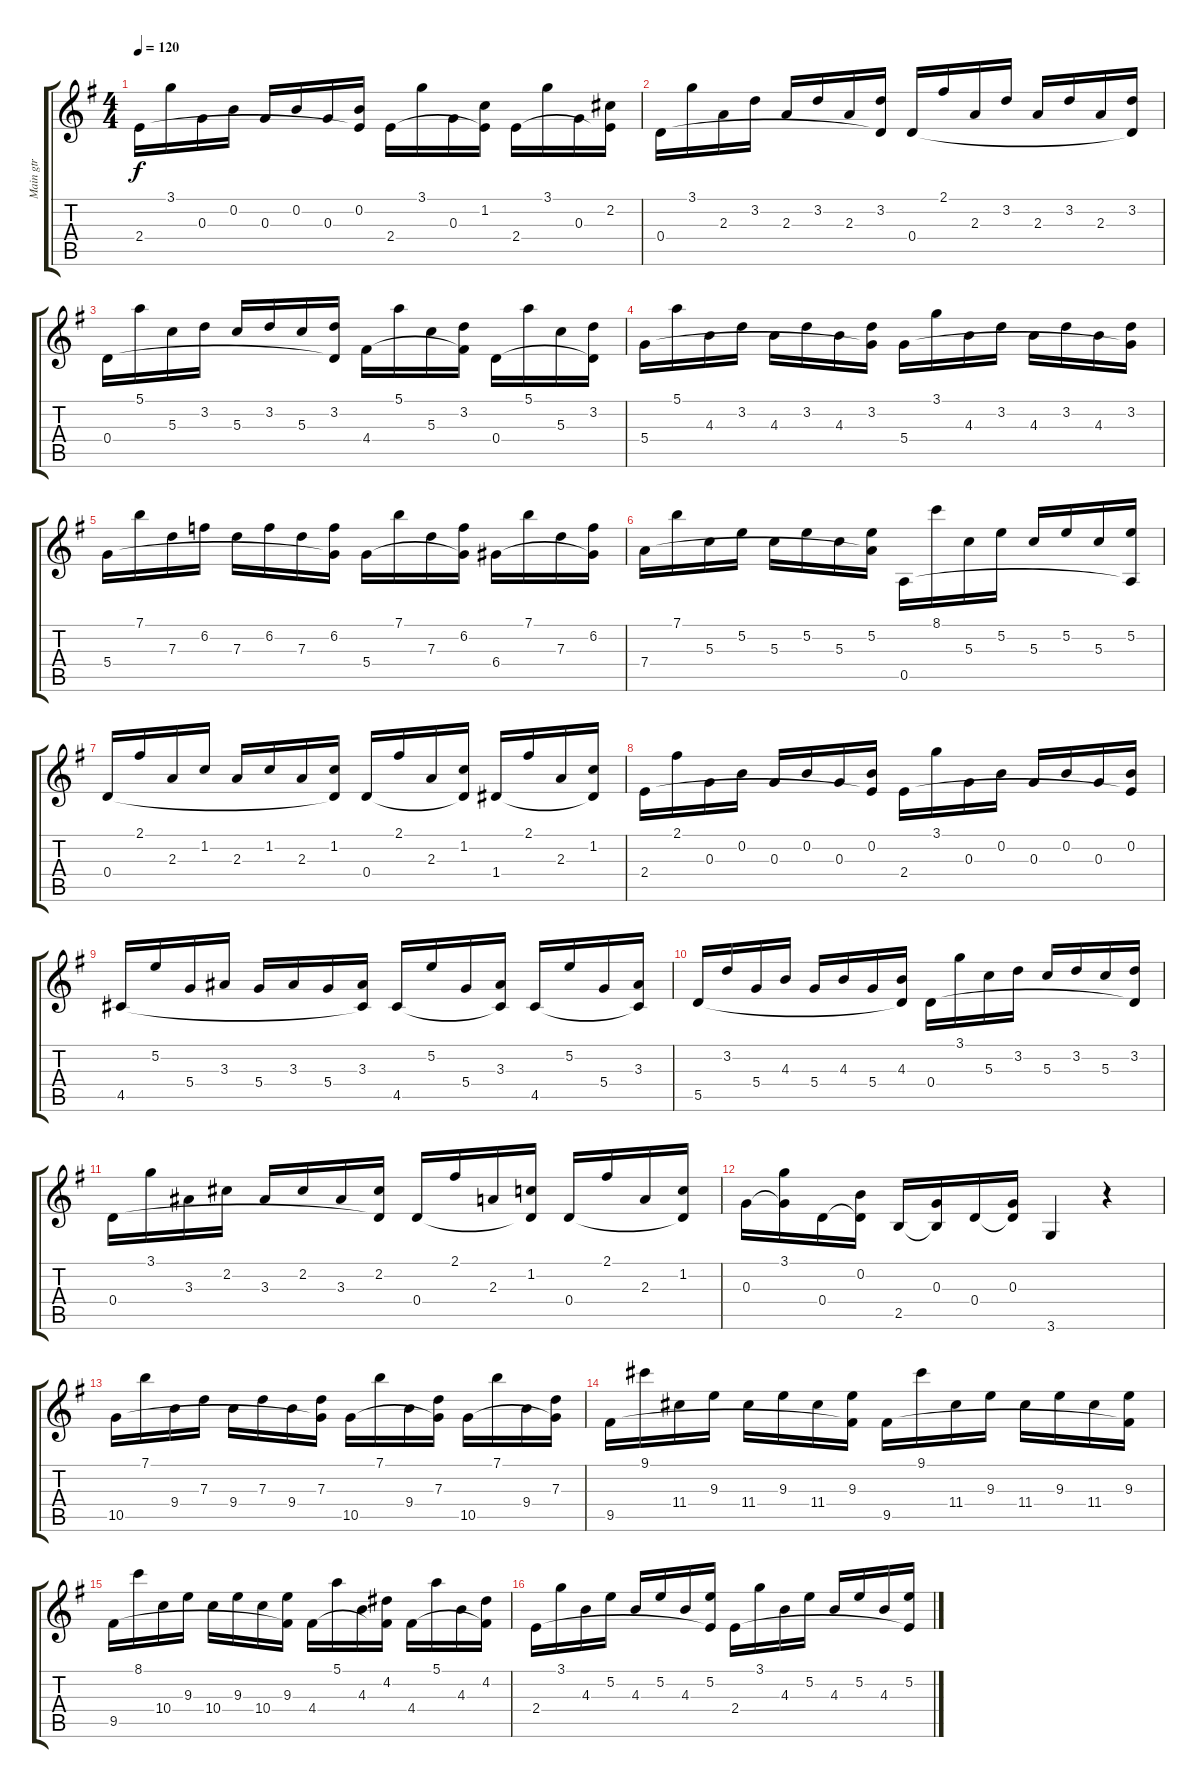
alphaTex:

\track ("Main gtr" "Main gtr") {instrument acousticguitarnylon}
\staff {score tabs}
\tuning (E4 B3 G3 D3 A2 E2) {hide}
\ts (4 4)
\tempo 120
\clef g2
\ks g
2.4.16{dy f} 3.1.16 0.3.16 0.2.16 0.3.16 0.2.16 0.3.16 (0.2 2.4{t}).16 2.4.16 3.1.16 0.3.16 (1.2 2.4{t}).16 2.4.16 3.1.16 0.3.16 (2.2 2.4{t}).16 |
0.4.16 3.1.16 2.3.16 3.2.16 2.3.16 3.2.16 2.3.16 (3.2 0.4{t}).16 0.4.16 2.1.16 2.3.16 3.2.16 2.3.16 3.2.16 2.3.16 (3.2 0.4{t}).16 |
0.4.16 5.1.16 5.3.16 3.2.16 5.3.16 3.2.16 5.3.16 (3.2 0.4{t}).16 4.4.16 5.1.16 5.3.16 (3.2 4.4{t}).16 0.4.16 5.1.16 5.3.16 (3.2 0.4{t}).16 |
5.4.16 5.1.16 4.3.16 3.2.16 4.3.16 3.2.16 4.3.16 (3.2 5.4{t}).16 5.4.16 3.1.16 4.3.16 3.2.16 4.3.16 3.2.16 4.3.16 (3.2 5.4{t}).16 |
5.4.16 7.1.16 7.3.16 6.2.16 7.3.16 6.2.16 7.3.16 (6.2 5.4{t}).16 5.4.16 7.1.16 7.3.16 (6.2 5.4{t}).16 6.4.16 7.1.16 7.3.16 (6.2 6.4{t}).16 |
7.4.16 7.1.16 5.3.16 5.2.16 5.3.16 5.2.16 5.3.16 (5.2 7.4{t}).16 0.5.16 8.1.16 5.3.16 5.2.16 5.3.16 5.2.16 5.3.16 (5.2 0.5{t}).16 |
0.4.16 2.1.16 2.3.16 1.2.16 2.3.16 1.2.16 2.3.16 (1.2 0.4{t}).16 0.4.16 2.1.16 2.3.16 (1.2 0.4{t}).16 1.4.16 2.1.16 2.3.16 (1.2 1.4{t}).16 |
2.4.16 2.1.16 0.3.16 0.2.16 0.3.16 0.2.16 0.3.16 (0.2 2.4{t}).16 2.4.16 3.1.16 0.3.16 0.2.16 0.3.16 0.2.16 0.3.16 (0.2 2.4{t}).16 |
4.5.16 5.2.16 5.4.16 3.3.16 5.4.16 3.3.16 5.4.16 (3.3 4.5{t}).16 4.5.16 5.2.16 5.4.16 (3.3 4.5{t}).16 4.5.16 5.2.16 5.4.16 (3.3 4.5{t}).16 |
5.5.16 3.2.16 5.4.16 4.3.16 5.4.16 4.3.16 5.4.16 (4.3 5.5{t}).16 0.4.16 3.1.16 5.3.16 3.2.16 5.3.16 3.2.16 5.3.16 (3.2 0.4{t}).16 |
0.4.16 3.1.16 3.3.16 2.2.16 3.3.16 2.2.16 3.3.16 (2.2 0.4{t}).16 0.4.16 2.1.16 2.3.16 (1.2 0.4{t}).16 0.4.16 2.1.16 2.3.16 (1.2 0.4{t}).16 |
0.3.16 (3.1 0.3{t}).16 0.4.16 (0.2 0.4{t}).16 2.5.16 (0.3 2.5{t}).16 0.4.16 (0.3 0.4{t}).16 3.6.4 r.4 |
10.5.16 7.1.16 9.4.16 7.3.16 9.4.16 7.3.16 9.4.16 (7.3 10.5{t}).16 10.5.16 7.1.16 9.4.16 (7.3 10.5{t}).16 10.5.16 7.1.16 9.4.16 (7.3 10.5{t}).16 |
9.5.16 9.1.16 11.4.16 9.3.16 11.4.16 9.3.16 11.4.16 (9.3 9.5{t}).16 9.5.16 9.1.16 11.4.16 9.3.16 11.4.16 9.3.16 11.4.16 (9.3 9.5{t}).16 |
9.5.16 8.1.16 10.4.16 9.3.16 10.4.16 9.3.16 10.4.16 (9.3 9.5{t}).16 4.4.16 5.1.16 4.3.16 (4.2 4.4{t}).16 4.4.16 5.1.16 4.3.16 (4.2 4.4{t}).16 |
2.4.16 3.1.16 4.3.16 5.2.16 4.3.16 5.2.16 4.3.16 (5.2 2.4{t}).16 2.4.16 3.1.16 4.3.16 5.2.16 4.3.16 5.2.16 4.3.16 (5.2 2.4{t}).16
